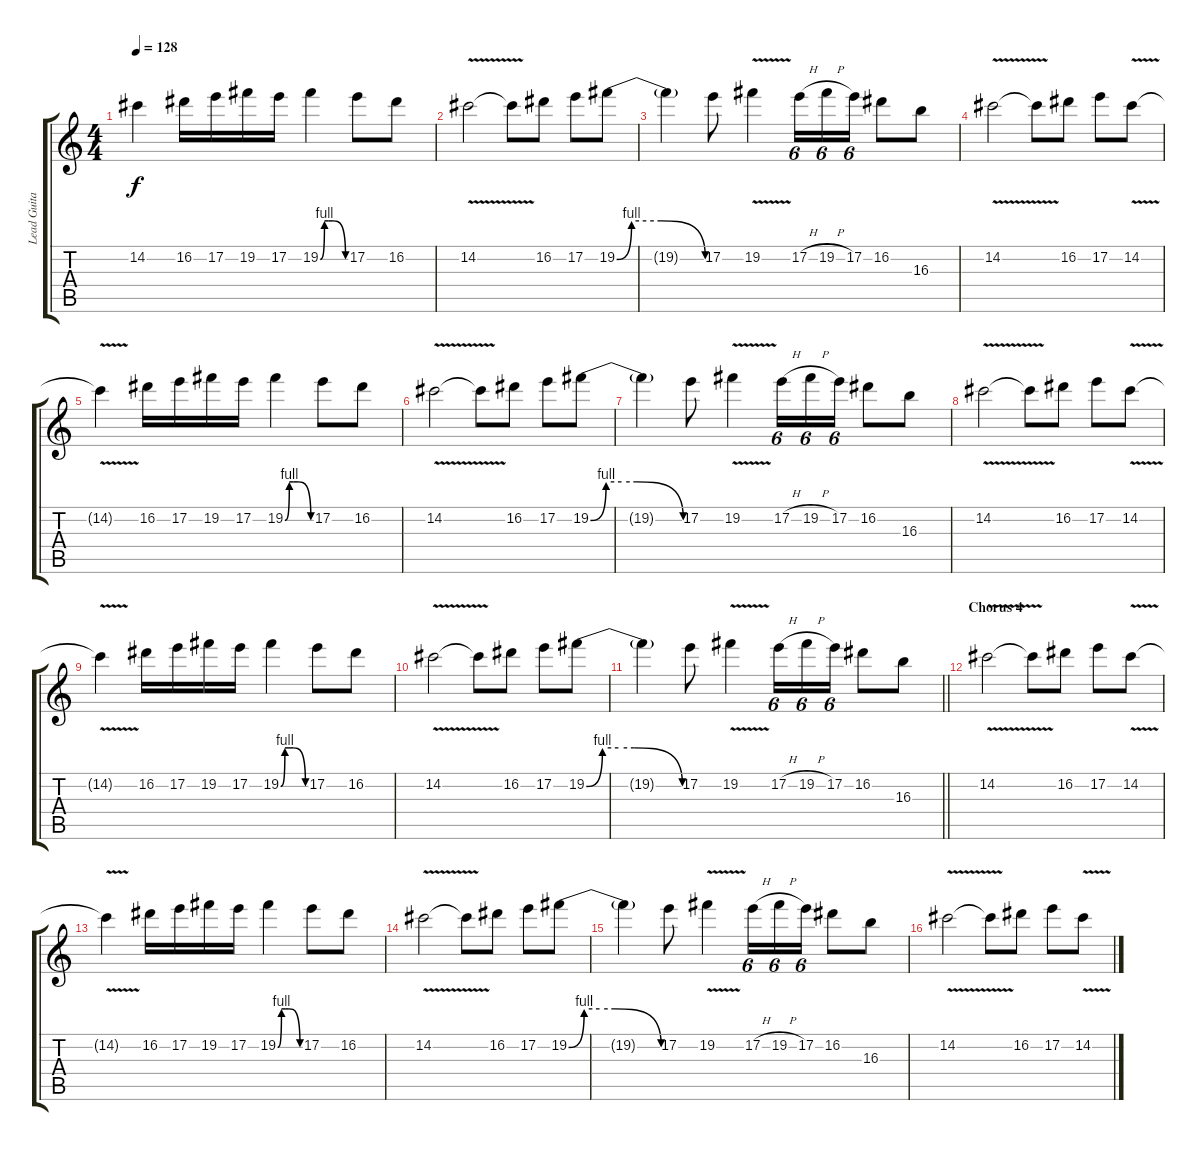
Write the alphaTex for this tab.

\track ("Lead Guitar1" "Lead Guita") {instrument overdrivenguitar}
\staff {score tabs}
\tuning (E4 B3 G3 D3 A2 E2) {hide}
\ts (4 4)
\tempo 128
\clef g2
\ks c
14.2{t}.4{dy f} 16.2.16 17.2.16 19.2.16 17.2.16 19.2{be (custom 0 0 10 4 20 4 30 4 60 0)}.4 17.2.8 16.2.8 |
14.2{v}.2 14.2{t}.8 16.2.8 17.2.8 19.2{be (custom 0 0 10 4 20 4 30 4 60 0)}.8 |
19.2{t}.4 17.2.8 19.2{v}.4 17.2{h}.16{tu (6 4)} 19.2{h}.16{tu (6 4)} 17.2.16{tu (6 4)} 16.2.8 16.3.8 |
14.2{v}.2 14.2{t}.8 16.2.8 17.2.8 14.2{v}.8 |
14.2{t}.4 16.2.16 17.2.16 19.2.16 17.2.16 19.2{be (custom 0 0 10 4 20 4 30 4 60 0)}.4 17.2.8 16.2.8 |
14.2{v}.2 14.2{t}.8 16.2.8 17.2.8 19.2{be (custom 0 0 10 4 20 4 30 4 60 0)}.8 |
19.2{t}.4 17.2.8 19.2{v}.4 17.2{h}.16{tu (6 4)} 19.2{h}.16{tu (6 4)} 17.2.16{tu (6 4)} 16.2.8 16.3.8 |
14.2{v}.2 14.2{t}.8 16.2.8 17.2.8 14.2{v}.8 |
14.2{t}.4 16.2.16 17.2.16 19.2.16 17.2.16 19.2{be (custom 0 0 10 4 20 4 30 4 60 0)}.4 17.2.8 16.2.8 |
14.2{v}.2 14.2{t}.8 16.2.8 17.2.8 19.2{be (custom 0 0 10 4 20 4 30 4 60 0)}.8 |
\barLineRight lightlight
19.2{t}.4 17.2.8 19.2{v}.4 17.2{h}.16{tu (6 4)} 19.2{h}.16{tu (6 4)} 17.2.16{tu (6 4)} 16.2.8 16.3.8 |
\section ("" "Chorus 4")
14.2{v}.2 14.2{t}.8 16.2.8 17.2.8 14.2{v}.8 |
14.2{t}.4 16.2.16 17.2.16 19.2.16 17.2.16 19.2{be (custom 0 0 10 4 20 4 30 4 60 0)}.4 17.2.8 16.2.8 |
14.2{v}.2 14.2{t}.8 16.2.8 17.2.8 19.2{be (custom 0 0 10 4 20 4 30 4 60 0)}.8 |
19.2{t}.4 17.2.8 19.2{v}.4 17.2{h}.16{tu (6 4)} 19.2{h}.16{tu (6 4)} 17.2.16{tu (6 4)} 16.2.8 16.3.8 |
14.2{v}.2 14.2{t}.8 16.2.8 17.2.8 14.2{v}.8
